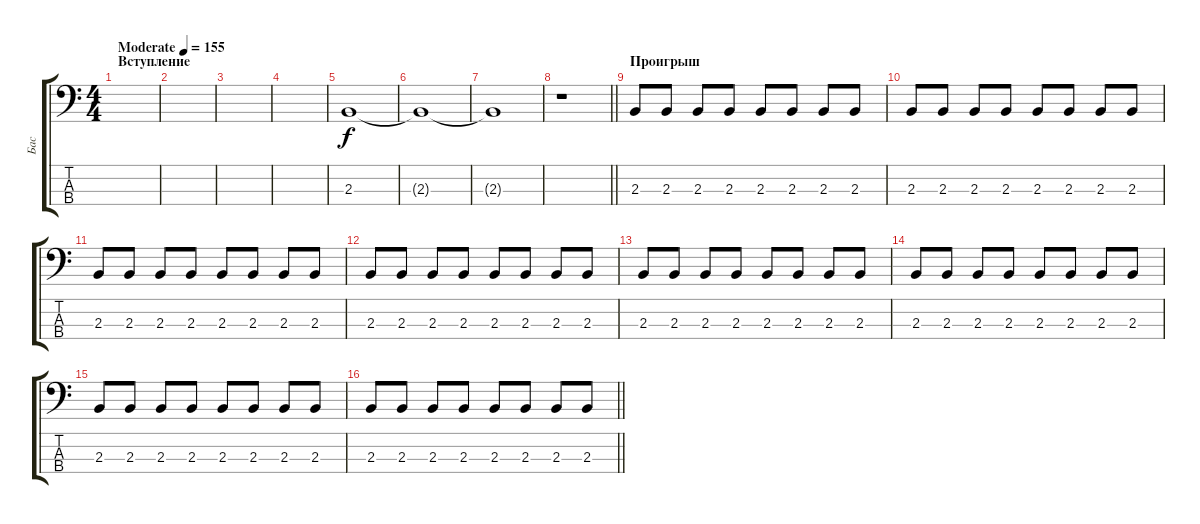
\track ("Бас" "Бас") {instrument electricbasspick}
\staff {score tabs}
\tuning (G2 D2 A1 E1) {hide}
\ts (4 4)
\section ("" "Вступление")
\tempo (155 "Moderate")
\clef f4
\ks c
|
|
|
|
2.3.1 |
2.3{t}.1 |
2.3{t}.1 |
\barLineRight lightlight
r.1 |
\section ("" "Проигрыш")
2.3.8 2.3.8 2.3.8 2.3.8 2.3.8 2.3.8 2.3.8 2.3.8 |
2.3.8 2.3.8 2.3.8 2.3.8 2.3.8 2.3.8 2.3.8 2.3.8 |
2.3.8 2.3.8 2.3.8 2.3.8 2.3.8 2.3.8 2.3.8 2.3.8 |
2.3.8 2.3.8 2.3.8 2.3.8 2.3.8 2.3.8 2.3.8 2.3.8 |
2.3.8 2.3.8 2.3.8 2.3.8 2.3.8 2.3.8 2.3.8 2.3.8 |
2.3.8 2.3.8 2.3.8 2.3.8 2.3.8 2.3.8 2.3.8 2.3.8 |
2.3.8 2.3.8 2.3.8 2.3.8 2.3.8 2.3.8 2.3.8 2.3.8 |
\barLineRight lightlight
2.3.8 2.3.8 2.3.8 2.3.8 2.3.8 2.3.8 2.3.8 2.3.8
